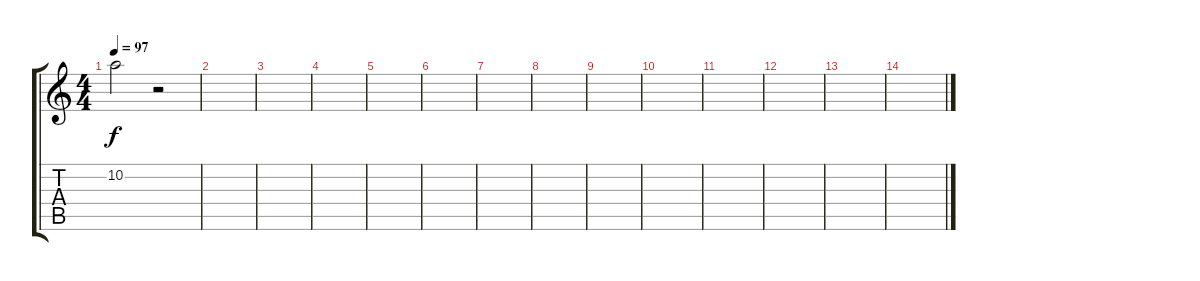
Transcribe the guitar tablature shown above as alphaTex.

\track "" {instrument distortionguitar}
\staff {score tabs}
\tuning (E4 B3 G3 D3 A2 E2) {hide}
\ts (4 4)
\tempo 97
\clef g2
\ks c
10.2{t}.2{dy f} r.2 |
\section ("" "")
|
|
|
|
\section ("" "")
|
|
|
|
\section ("" "")
|
|
|
|
\section ("" "")
